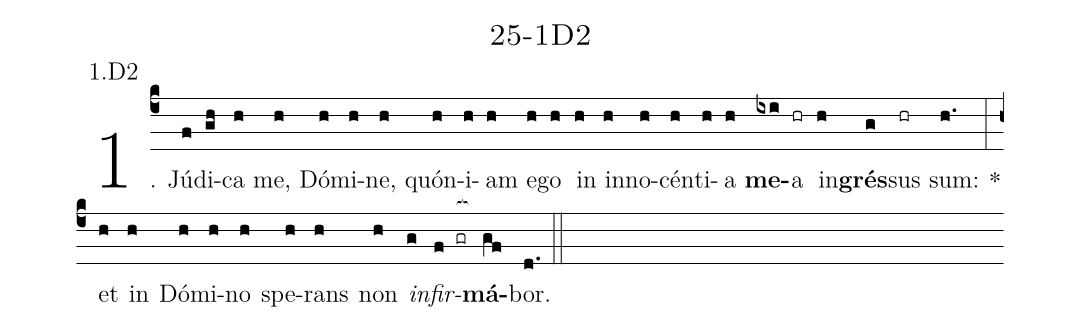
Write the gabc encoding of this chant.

name: 25-1D2;
annotation: 1.D2;
%%
(c4)1. Jú(f)di(gh)ca(h) me,(h) Dó(h)mi(h)ne,(h) quón(h)i(h)am(h) e(h)go(h) in(h) in(h)no(h)cén(h)ti(h)a(h) <b>me</b>(ixi)a(hr) in(h)<b>grés</b>(g)sus(hr) sum:(h.) *(:) et(h) in(h) Dó(h)mi(h)no(h) spe(h)rans(h) non(h) <i>in</i>(g)<i>fir</i>(f gr[ocb:1{])<b>má</b>(gf[ocb:0}])bor.(d.) (::)
